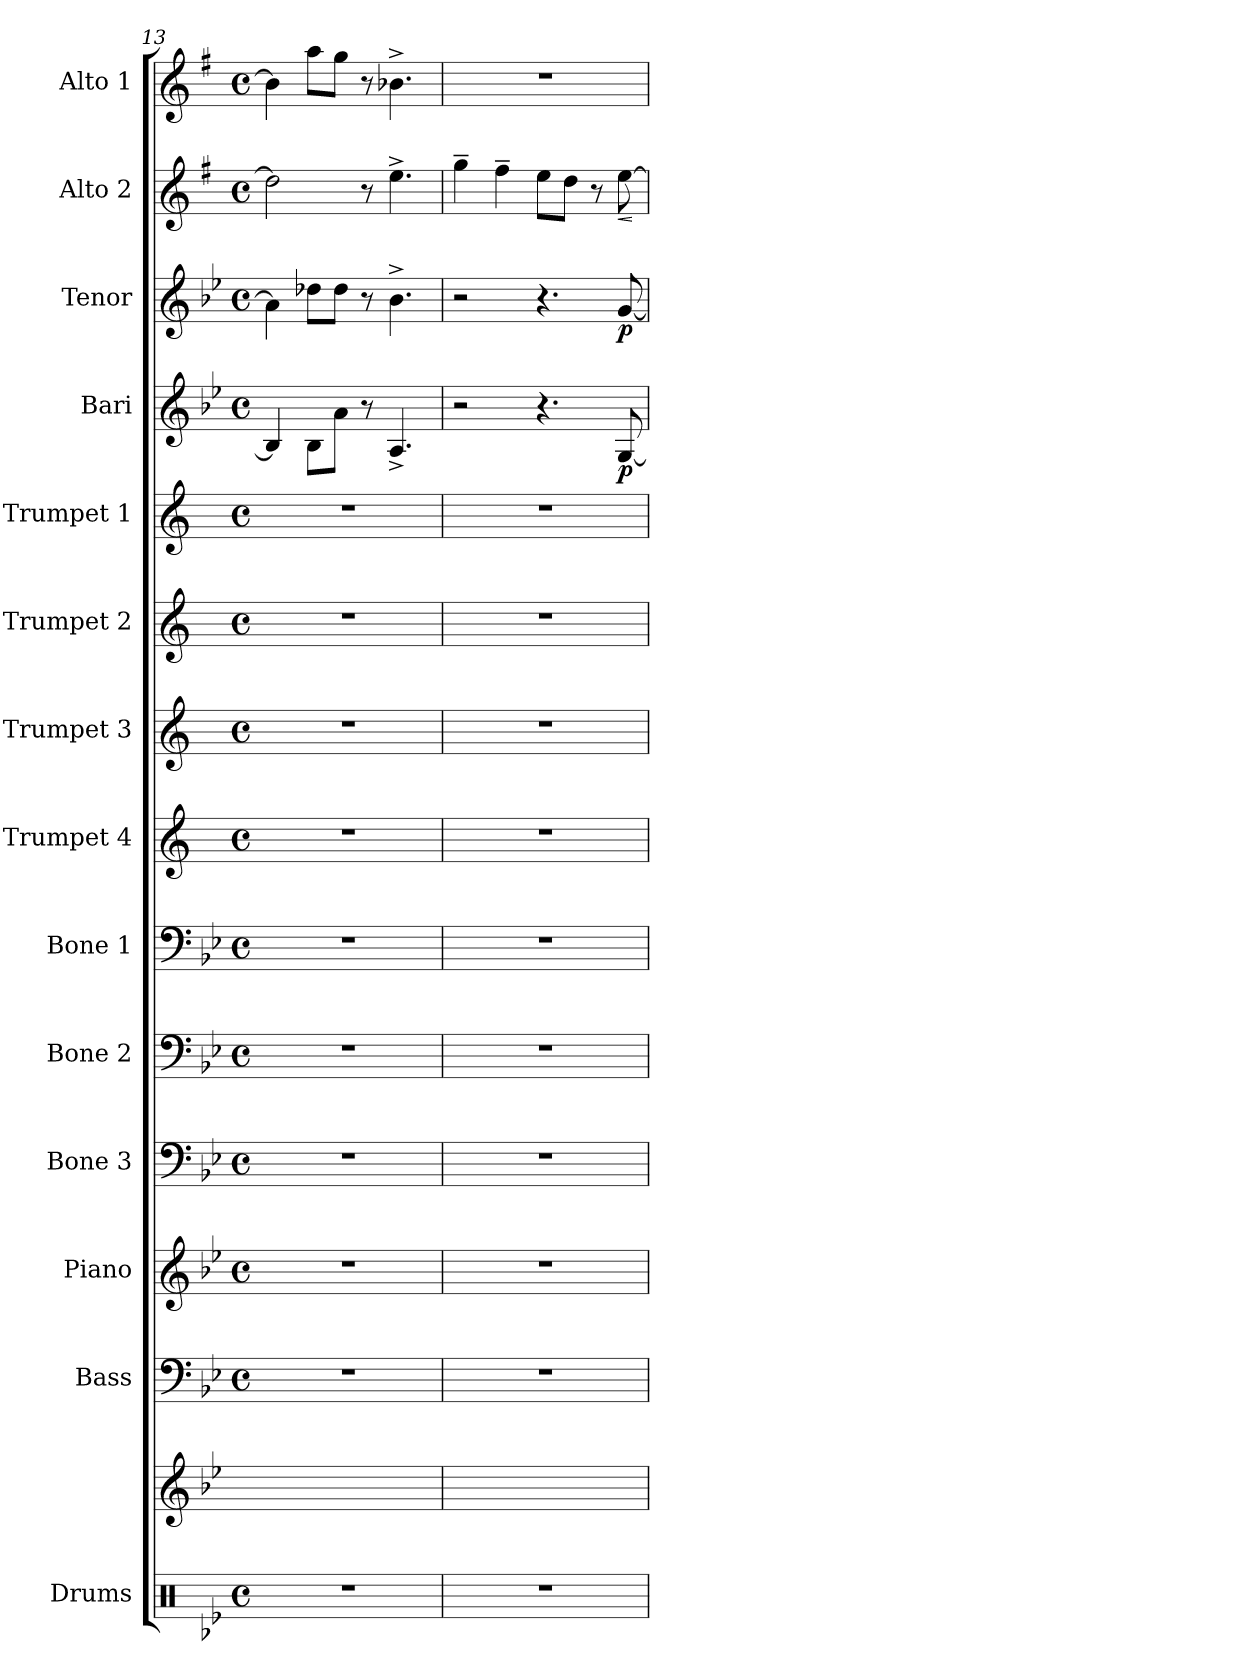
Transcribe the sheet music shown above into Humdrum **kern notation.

**kern	**kern	**kern	**kern	**kern	**kern	**kern	**kern	**kern	**kern	**kern	**kern	**dynam	**kern	**dynam	**kern	**dynam	**kern
*part15	*part14	*part13	*part12	*part11	*part10	*part9	*part8	*part7	*part6	*part5	*part4	*part4	*part3	*part3	*part2	*part2	*part1
*staff15	*staff14	*staff13	*staff12	*staff11	*staff10	*staff9	*staff8	*staff7	*staff6	*staff5	*staff4	*staff4	*staff3	*staff3	*staff2	*staff2	*staff1
*I"Drums	*	*I"Bass	*I"Piano	*I"Bone 3	*I"Bone 2	*I"Bone 1	*I"Trumpet 4	*I"Trumpet 3	*I"Trumpet 2	*I"Trumpet 1	*I"Bari	*	*I"Tenor	*	*I"Alto 2	*	*I"Alto 1
*	*	*	*	*	*	*	*I'Tpt	*	*I'Tpt	*I'Tpt	*	*	*	*	*	*	*
*clefX	*clefG2	*clefF4	*clefG2	*clefF4	*clefF4	*clefF4	*clefG2	*clefG2	*clefG2	*clefG2	*clefG2	*	*clefG2	*	*clefG2	*	*clefG2
*	*	*ITrd7c12	*ITrd8c14	*	*	*	*ITrd1c2	*ITrd1c2	*ITrd1c2	*ITrd1c2	*ITrd12c21	*	*ITrd8c14	*	*ITrd5c9	*	*ITrd5c9
*k[b-e-]	*k[b-e-]	*k[b-e-]	*k[b-e-]	*k[b-e-]	*k[b-e-]	*k[b-e-]	*k[b-e-]	*k[b-e-]	*k[b-e-]	*k[b-e-]	*k[b-e-]	*	*k[b-e-]	*	*k[b-e-]	*	*k[b-e-]
*B-:	*B-:	*B-:	*B-:	*B-:	*B-:	*B-:	*B-:	*B-:	*B-:	*B-:	*B-:	*	*B-:	*	*B-:	*	*B-:
*M4/4	*	*M4/4	*M4/4	*M4/4	*M4/4	*M4/4	*M4/4	*M4/4	*M4/4	*M4/4	*M4/4	*	*M4/4	*	*M4/4	*	*M4/4
*met(c)	*	*met(c)	*met(c)	*met(c)	*met(c)	*met(c)	*met(c)	*met(c)	*met(c)	*met(c)	*met(c)	*	*met(c)	*	*met(c)	*	*met(c)
=13	=13	=13	=13	=13	=13	=13	=13	=13	=13	=13	=13	=13	=13	=13	=13	=13	=13
1r	1ryy	1r	1r	1r	1r	1r	1r	1r	1r	1r	4BB-/]	.	4A-\]	.	2f\]	.	4d-\]
.	.	.	.	.	.	.	.	.	.	.	8BB-\L	.	8d-X\L	.	.	.	8cc\L
.	.	.	.	.	.	.	.	.	.	.	8A\J	.	8d-\J	.	.	.	8b-\J
.	.	.	.	.	.	.	.	.	.	.	8r	.	8r	.	8r	.	8r
.	.	.	.	.	.	.	.	.	.	.	4.AA^</	.	4.B-^>\	.	4.g^>\	.	4.d-X^>\
=14	=14	=14	=14	=14	=14	=14	=14	=14	=14	=14	=14	=14	=14	=14	=14	=14	=14
1r	1ryy	1r	1r	1r	1r	1r	1r	1r	1r	1r	2r	.	2r	.	4b-~>\	.	1r
.	.	.	.	.	.	.	.	.	.	.	.	.	.	.	4a~>\	.	.
.	.	.	.	.	.	.	.	.	.	.	4.r	.	4.r	.	8g\L	.	.
.	.	.	.	.	.	.	.	.	.	.	.	.	.	.	8f\J	.	.
.	.	.	.	.	.	.	.	.	.	.	.	.	.	.	8r	.	.
!	!	!	!	!	!	!	!	!	!	!	!	!LO:DY:b	!	!LO:DY:b	!	!LO:HP:b	!
.	.	.	.	.	.	.	.	.	.	.	[8GG/	p	[8G/	p	[8g\	<	.
.	.	.	.	.	.	.	.	.	.	.	.	.	.	.	.	[	.
=	=	=	=	=	=	=	=	=	=	=	=	=	=	=	=	=	=
*-	*-	*-	*-	*-	*-	*-	*-	*-	*-	*-	*-	*-	*-	*-	*-	*-	*-
